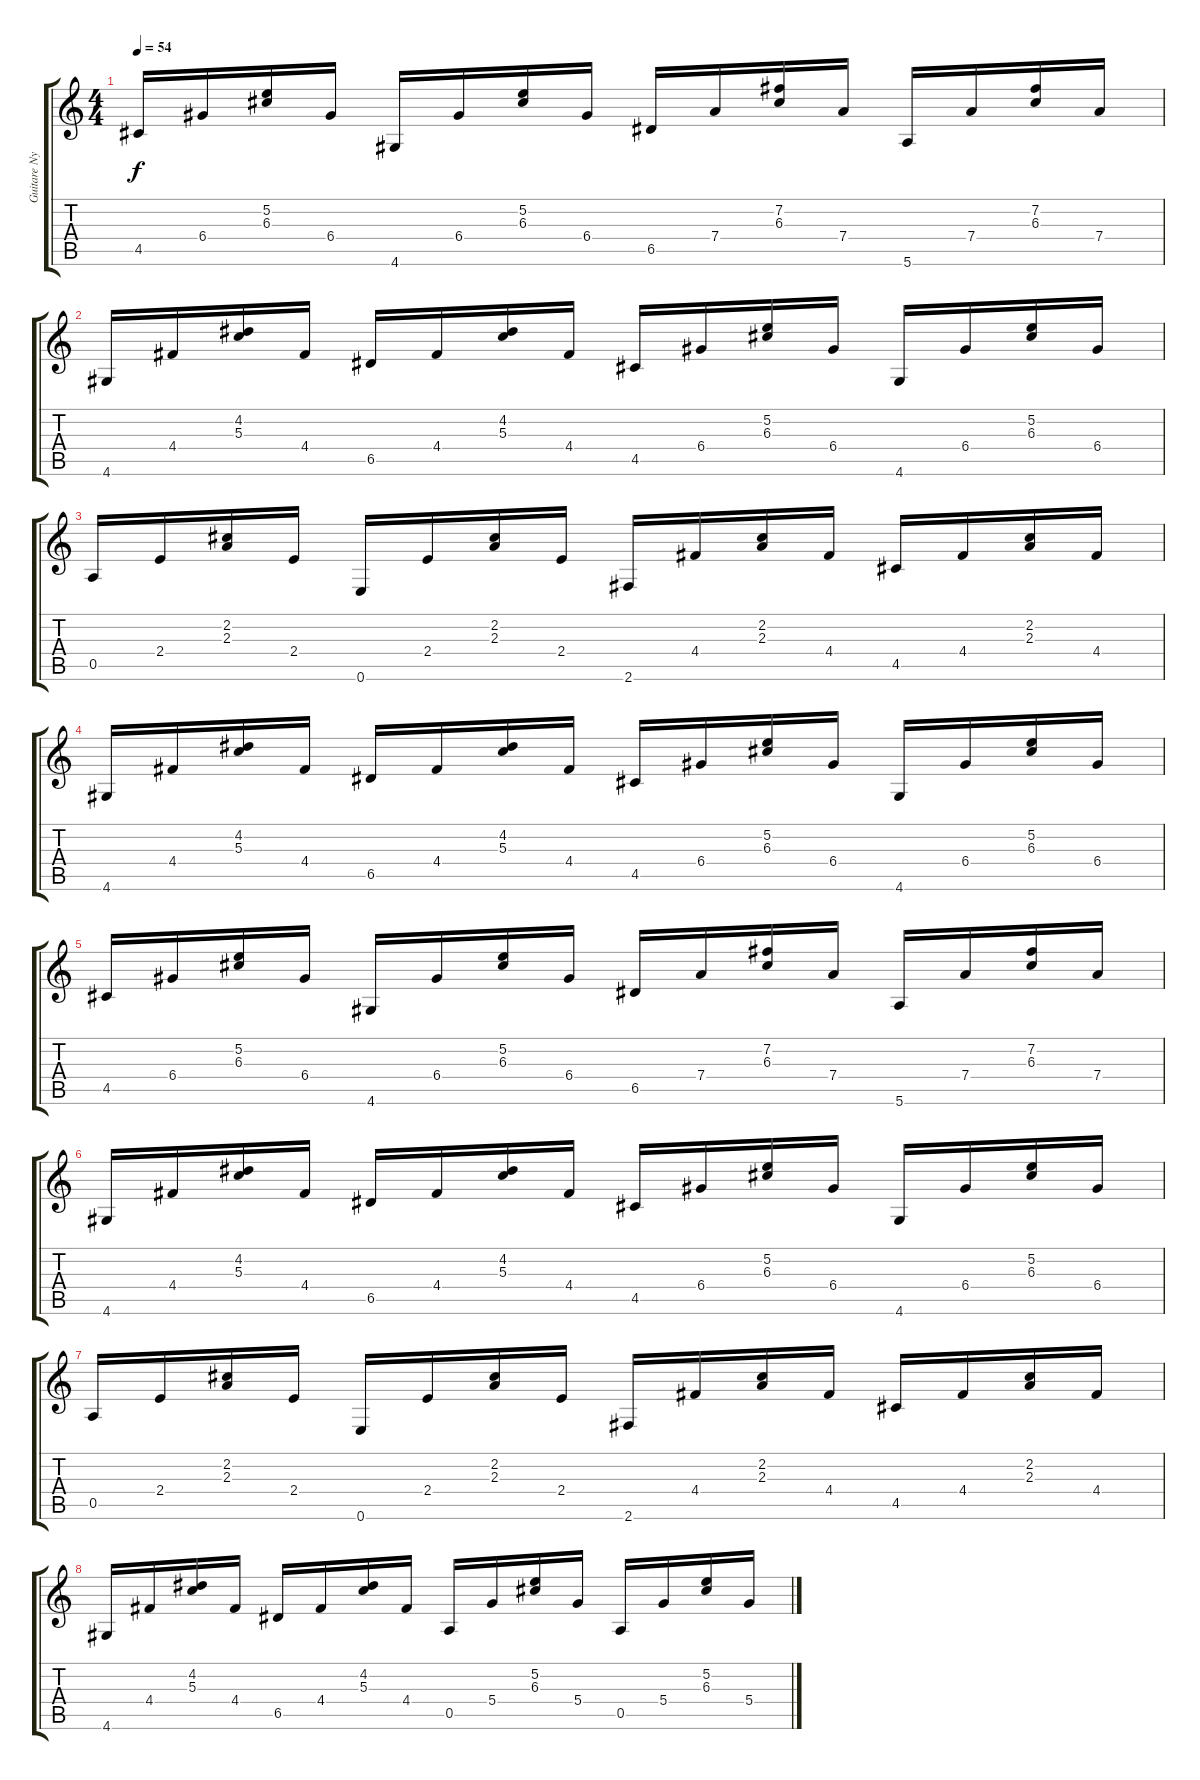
\track ("Guitare Nylon" "Guitare Ny") {instrument acousticguitarnylon}
\staff {score tabs}
\tuning (E4 B3 G3 D3 A2 E2) {hide}
\ts (4 4)
\tempo 54
\clef g2
\ks c
4.5.16{dy f} 6.4.16 (5.2 6.3).16 6.4.16 4.6.16 6.4.16 (5.2 6.3).16 6.4.16 6.5.16 7.4.16 (7.2 6.3).16 7.4.16 5.6.16 7.4.16 (7.2 6.3).16 7.4.16 |
4.6.16 4.4.16 (4.2 5.3).16 4.4.16 6.5.16 4.4.16 (4.2 5.3).16 4.4.16 4.5.16 6.4.16 (5.2 6.3).16 6.4.16 4.6.16 6.4.16 (5.2 6.3).16 6.4.16 |
0.5.16 2.4.16 (2.2 2.3).16 2.4.16 0.6.16 2.4.16 (2.2 2.3).16 2.4.16 2.6.16 4.4.16 (2.2 2.3).16 4.4.16 4.5.16 4.4.16 (2.2 2.3).16 4.4.16 |
4.6.16 4.4.16 (4.2 5.3).16 4.4.16 6.5.16 4.4.16 (4.2 5.3).16 4.4.16 4.5.16 6.4.16 (5.2 6.3).16 6.4.16 4.6.16 6.4.16 (5.2 6.3).16 6.4.16 |
4.5.16 6.4.16 (5.2 6.3).16 6.4.16 4.6.16 6.4.16 (5.2 6.3).16 6.4.16 6.5.16 7.4.16 (7.2 6.3).16 7.4.16 5.6.16 7.4.16 (7.2 6.3).16 7.4.16 |
4.6.16 4.4.16 (4.2 5.3).16 4.4.16 6.5.16 4.4.16 (4.2 5.3).16 4.4.16 4.5.16 6.4.16 (5.2 6.3).16 6.4.16 4.6.16 6.4.16 (5.2 6.3).16 6.4.16 |
0.5.16 2.4.16 (2.2 2.3).16 2.4.16 0.6.16 2.4.16 (2.2 2.3).16 2.4.16 2.6.16 4.4.16 (2.2 2.3).16 4.4.16 4.5.16 4.4.16 (2.2 2.3).16 4.4.16 |
4.6.16 4.4.16 (4.2 5.3).16 4.4.16 6.5.16 4.4.16 (4.2 5.3).16 4.4.16 0.5.16 5.4.16 (5.2 6.3).16 5.4.16 0.5.16 5.4.16 (5.2 6.3).16 5.4.16
